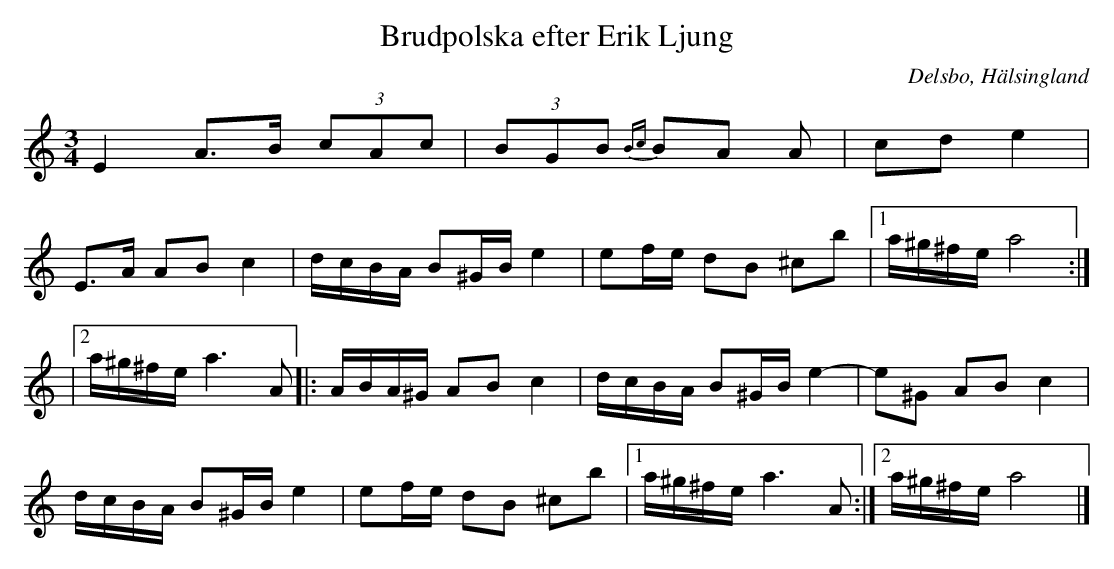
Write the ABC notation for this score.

X:1
T: Brudpolska efter Erik Ljung
O: Delsbo, Hälsingland
M: 3/4
L: 1/8
K: Am
E2 A>B (3cAc| (3BGB {Bc}BA A|cd e2|
E>A AB c2 | d/c/B/A/ B^G/B/ e2 | ef/e/ dB ^cb |1 a/^g/^f/e/ a4 :|
|2 a/^g/^f/e/ a3 A |: A/B/A/^G/ AB c2 | d/c/B/A/ B^G/B/ e2- | e^G AB c2 |
d/c/B/A/ B^G/B/ e2 | ef/e/ dB ^cb |1 a/^g/^f/e/ a3 A :|2 a/^g/^f/e/ a4 |]
